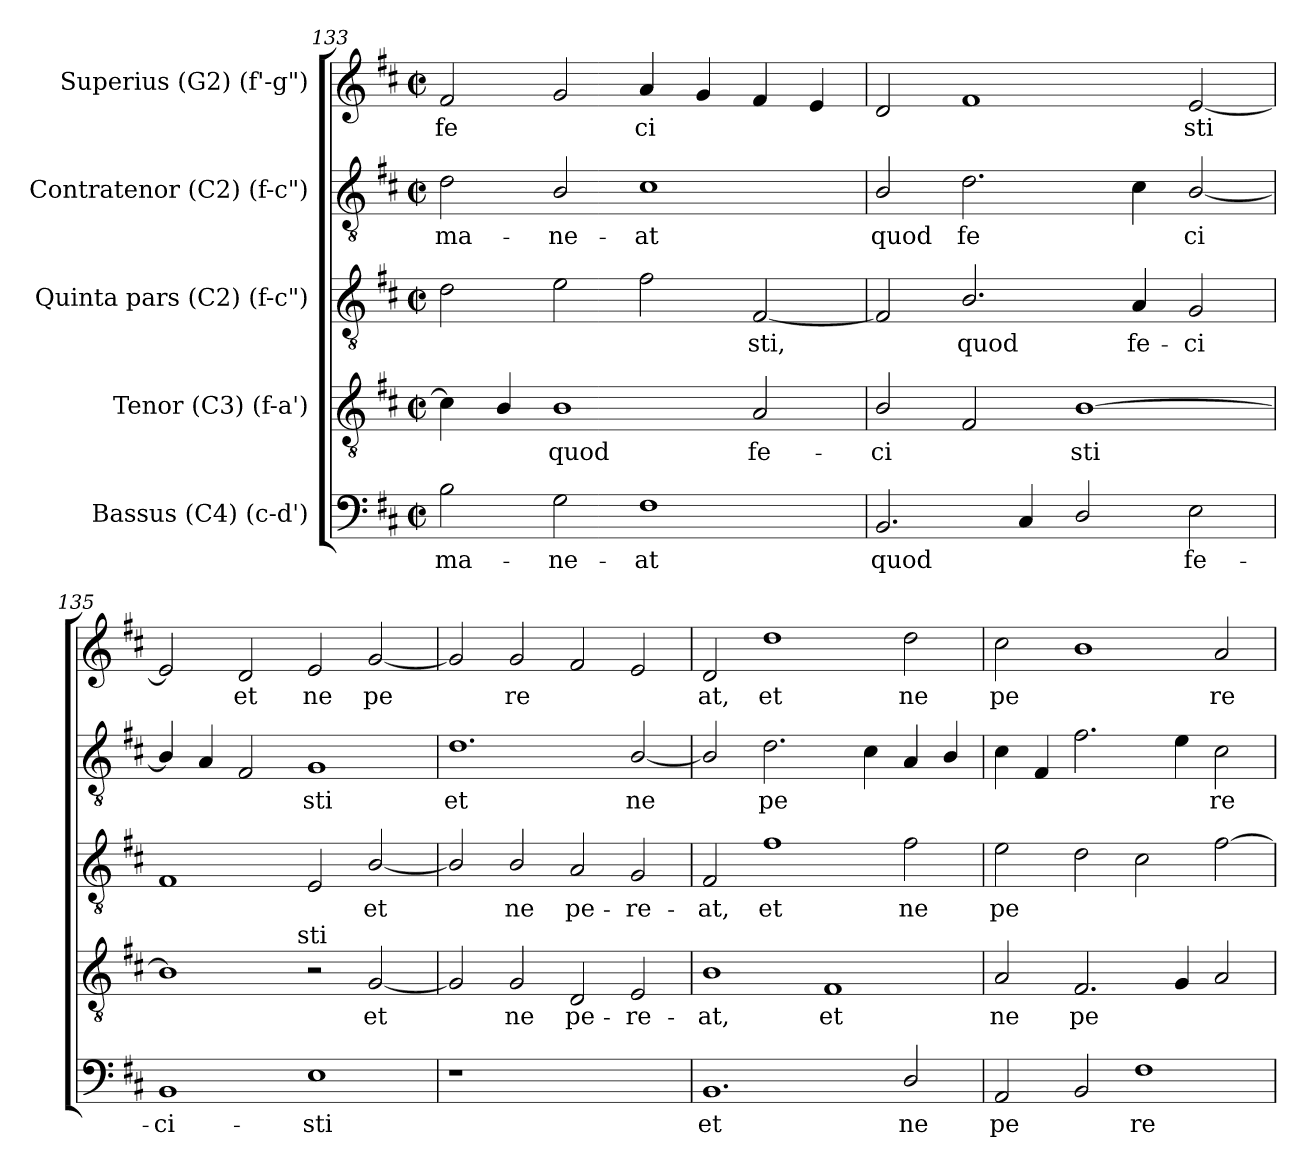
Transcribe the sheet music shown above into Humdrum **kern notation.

**kern	**text	**kern	**text	**kern	**text	**kern	**text	**kern	**text
*part5	*part5	*part4	*part4	*part3	*part3	*part2	*part2	*part1	*part1
*staff5	*staff5	*staff4	*staff4	*staff3	*staff3	*staff2	*staff2	*staff1	*staff1
*I"Bassus (C4)  (c-d')	*	*I"Tenor (C3)  (f-a')	*	*I"Quinta pars (C2)  (f-c")	*	*I"Contratenor (C2)  (f-c")	*	*I"Superius (G2)  (f'-g")	*
*clefF4	*	*clefGv2	*	*clefGv2	*	*clefGv2	*	*clefG2	*
*k[f#c#]	*	*k[f#c#]	*	*k[f#c#]	*	*k[f#c#]	*	*k[f#c#]	*
*D:	*	*D:	*	*D:	*	*D:	*	*D:	*
*M2/2	*	*M2/2	*	*M2/2	*	*M2/2	*	*M2/2	*
*met(c|)	*	*met(c|)	*	*met(c|)	*	*met(c|)	*	*met(c|)	*
=133	=133	=133	=133	=133	=133	=133	=133	=133	=133
!	!LO:LY:b:rj	!	!LO:LY:b:cj	!	!LO:LY:b:rj	!	!LO:LY:b:rj	!	!LO:LY:b:cj
2B\	-ma-	4c#\]	.	2d\	--	2d\	-ma-	2f#/	fe-
!	!	!	!LO:LY:b:cj	!	!	!	!	!	!
.	.	4B/	.	.	.	.	.	.	.
!	!LO:LY:b:rj	!	!LO:LY:b:cj	!	!LO:LY:b:rj	!	!LO:LY:b:rj	!	!LO:LY:b:cj
2G\	-ne-	1B	quod	2e\	--	2B/	-ne-	2g/	--
!	!LO:LY:b:rj	!	!	!	!LO:LY:b:rj	!	!LO:LY:b:rj	!	!LO:LY:b:cj
1F#	-at	.	.	2f#\	--	1c#	-at	4a/	-ci-
!	!	!	!	!	!	!	!	!	!LO:LY:b:cj
.	.	.	.	.	.	.	.	4g/	--
!	!	!	!LO:LY:b:cj	!	!LO:LY:b:rj	!	!	!	!LO:LY:b:cj
.	.	2A/	fe-	[>2F#/	-sti,	.	.	4f#/	--
!	!	!	!	!	!	!	!	!	!LO:LY:b:cj
.	.	.	.	.	.	.	.	4e/	--
!!LO:PB:g=z
=134	=134	=134	=134	=134	=134	=134	=134	=134	=134
!	!LO:LY:b:rj	!	!LO:LY:b:cj	!	!LO:LY:b:rj	!	!LO:LY:b:rj	!	!LO:LY:b:cj
2.BB/	quod	2B/	-ci-	2F#/]	.	2B/	quod	2d/	--
!	!	!	!LO:LY:b:cj	!	!LO:LY:b:rj	!	!LO:LY:b:rj	!	!LO:LY:b:cj
.	.	2F#/	--	2.B/	quod	2.d\	fe-	1f#	--
!	!LO:LY:b:rj	!	!	!	!	!	!	!	!
4C#/	.	.	.	.	.	.	.	.	.
!	!LO:LY:b:rj	!	!LO:LY:b:cj	!	!	!	!	!	!
2D/	.	[<1B	-sti	.	.	.	.	.	.
!	!	!	!	!	!LO:LY:b:rj	!	!LO:LY:b:rj	!	!
.	.	.	.	4A/	fe-	4c#\	--	.	.
!	!LO:LY:b:rj	!	!	!	!LO:LY:b:rj	!	!LO:LY:b:rj	!	!LO:LY:b:cj
2E\	fe-	.	.	2G/	-ci-	[<2B/	-ci-	[<2e/	-sti
=135	=135	=135	=135	=135	=135	=135	=135	=135	=135
!	!LO:LY:b:rj	!	!LO:LY:b:cj	!	!LO:LY:b:rj	!	!LO:LY:b:rj	!	!LO:LY:b:cj
*	*	*^	*	*	*	*	*	*	*
1BB	-ci-	1B]	2ryy	.	1F#	--	4B/]	--	2e/]	.
!	!	!	!	!	!	!	!	!LO:LY:b:rj	!	!
.	.	.	.	.	.	.	4A/	--	.	.
!	!	!	!	!	!	!	!	!LO:LY:b:rj	!	!LO:LY:b:cj
.	.	.	4...ryy	.	.	.	2F#/	--	2d/	et
!	!	!	!LO:TX:a:t=sti	!	!	!	!	!	!	!
.	.	.	1ryy	.	.	.	.	.	.	.
!	!LO:LY:b:rj	!	!	!	!	!LO:LY:b:rj	!	!LO:LY:b:rj	!	!LO:LY:b:cj
1E	-sti	2r	.	.	2E/	--	1G	-sti	2e/	ne
!	!	!	!	!LO:LY:b:cj	!	!LO:LY:b:rj	!	!	!	!LO:LY:b:cj
.	.	[<2G/	.	et	[<2B/	-et	.	.	[<2g/	pe-
.	.	.	32ryy	.	.	.	.	.	.	.
=136	=136	=136	=136	=136	=136	=136	=136	=136	=136	=136
!	!	!	!	!LO:LY:b:cj	!	!LO:LY:b:rj	!	!LO:LY:b:rj	!	!LO:LY:b:cj
*	*	*v	*v	*	*	*	*	*	*	*
1r	.	2G/]	.	2B/]	.	1.d	et	2g/]	--
!	!	!	!LO:LY:b:cj	!	!LO:LY:b:rj	!	!	!	!LO:LY:b:cj
.	.	2G/	ne	2B/	ne	.	.	2g/	-re-
!	!	!	!LO:LY:b:cj	!	!LO:LY:b:rj	!	!	!	!LO:LY:b:cj
1ryy	.	2D/	pe-	2A/	pe-	.	.	2f#/	--
!	!	!	!LO:LY:b:cj	!	!LO:LY:b:rj	!	!LO:LY:b:rj	!	!LO:LY:b:cj
.	.	2E/	-re-	2G/	-re-	[<2B/	ne	2e/	--
=137	=137	=137	=137	=137	=137	=137	=137	=137	=137
!	!LO:LY:b:rj	!	!LO:LY:b:cj	!	!LO:LY:b:rj	!	!LO:LY:b:rj	!	!LO:LY:b:cj
1.BB	et	1B	-at,	2F#/	-at,	2B/]	.	2d/	-at,
!	!	!	!	!	!LO:LY:b:rj	!	!LO:LY:b:rj	!	!LO:LY:b:cj
.	.	.	.	1f#	et	2.d\	pe-	1dd	et
!	!	!	!LO:LY:b:cj	!	!	!	!	!	!
.	.	1F#	et	.	.	.	.	.	.
!	!	!	!	!	!	!	!LO:LY:b:rj	!	!
.	.	.	.	.	.	4c#\	--	.	.
!	!LO:LY:b:rj	!	!	!	!LO:LY:b:rj	!	!LO:LY:b:rj	!	!LO:LY:b:cj
2D/	ne	.	.	2f#\	ne	4A/	--	2dd\	ne
!	!	!	!	!	!	!	!LO:LY:b:rj	!	!
.	.	.	.	.	.	4B/	--	.	.
!!LO:LB:g=z
=138	=138	=138	=138	=138	=138	=138	=138	=138	=138
!	!LO:LY:b:rj	!	!LO:LY:b:cj	!	!LO:LY:b:rj	!	!LO:LY:b:rj	!	!LO:LY:b:cj
2AA/	pe-	2A/	ne	2e\	pe-	4c#\	--	2cc#\	pe-
!	!	!	!	!	!	!	!LO:LY:b:rj	!	!
.	.	.	.	.	.	4F#/	--	.	.
!	!LO:LY:b:rj	!	!LO:LY:b:cj	!	!LO:LY:b:rj	!	!LO:LY:b:rj	!	!LO:LY:b:cj
2BB/	--	2.F#/	pe-	2d\	--	2.f#\	--	1b	--
!	!LO:LY:b:rj	!	!	!	!LO:LY:b:rj	!	!	!	!
1F#	-re-	.	.	2c#\	--	.	.	.	.
!	!	!	!LO:LY:b:cj	!	!	!	!LO:LY:b:rj	!	!
.	.	4G/	--	.	.	4e\	--	.	.
!	!	!	!LO:LY:b:cj	!	!LO:LY:b:rj	!	!LO:LY:b:rj	!	!LO:LY:b:cj
.	.	2A/	--	[>2f#\	--	2c#\	-re-	2a/	-re-
=	=	=	=	=	=	=	=	=	=
*-	*-	*-	*-	*-	*-	*-	*-	*-	*-
